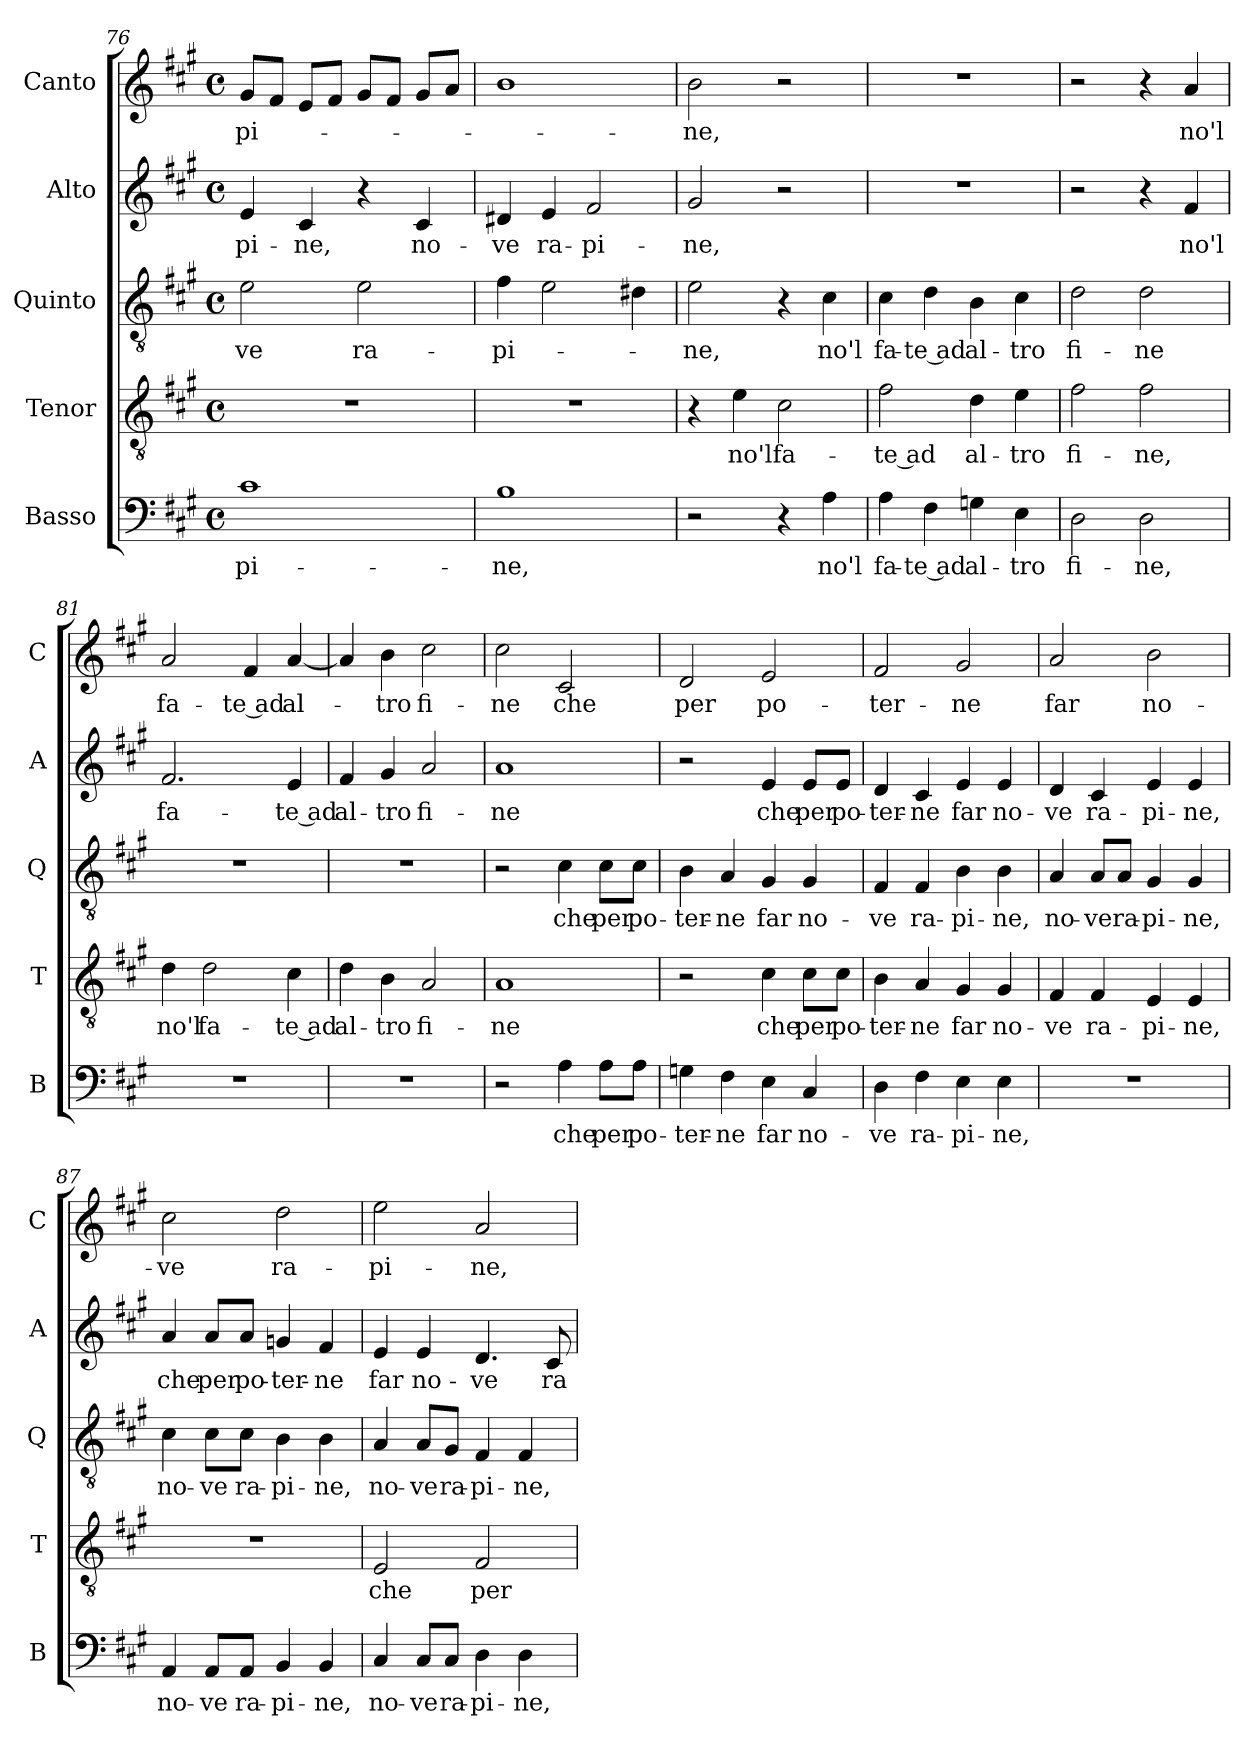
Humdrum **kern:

**kern	**text	**kern	**text	**kern	**text	**kern	**text	**kern	**text
*part5	*part5	*part4	*part4	*part3	*part3	*part2	*part2	*part1	*part1
*staff5	*staff5	*staff4	*staff4	*staff3	*staff3	*staff2	*staff2	*staff1	*staff1
*I"Basso	*	*I"Tenor	*	*I"Quinto	*	*I"Alto	*	*I"Canto	*
*I'B	*	*I'T	*	*I'Q	*	*I'A	*	*I'C	*
!!LO:LB:g=z
*clefF4	*	*clefGv2	*	*clefGv2	*	*clefG2	*	*clefG2	*
*k[f#c#g#]	*	*k[f#c#g#]	*	*k[f#c#g#]	*	*k[f#c#g#]	*	*k[f#c#g#]	*
*A:	*	*A:	*	*A:	*	*A:	*	*A:	*
*M4/4	*	*M4/4	*	*M4/4	*	*M4/4	*	*M4/4	*
*met(c)	*	*met(c)	*	*met(c)	*	*met(c)	*	*met(c)	*
=76	=76	=76	=76	=76	=76	=76	=76	=76	=76
!	!LO:LY:b	!	!	!	!LO:LY:b	!	!LO:LY:b	!	!LO:LY:b
1c#	-pi-	1r	.	2e\	-ve	4e/	-pi-	8g#/L	-pi-
.	.	.	.	.	.	.	.	8f#/J	.
!	!	!	!	!	!	!	!LO:LY:b	!	!
.	.	.	.	.	.	4c#/	-ne,	8e/L	.
.	.	.	.	.	.	.	.	8f#/J	.
!	!	!	!	!	!LO:LY:b	!	!	!	!
.	.	.	.	2e\	ra-	4r	.	8g#/L	.
.	.	.	.	.	.	.	.	8f#/J	.
!	!	!	!	!	!	!	!LO:LY:b	!	!
.	.	.	.	.	.	4c#/	no-	8g#/L	.
.	.	.	.	.	.	.	.	8a/J	.
=77	=77	=77	=77	=77	=77	=77	=77	=77	=77
!	!LO:LY:b	!	!	!	!LO:LY:b	!	!LO:LY:b	!	!
1B	-ne,	1r	.	4f#\	-pi-	4d#X/	-ve	1b	.
!	!	!	!	!	!	!	!LO:LY:b	!	!
.	.	.	.	2e\	.	4e/	ra-	.	.
!	!	!	!	!	!	!	!LO:LY:b	!	!
.	.	.	.	.	.	2f#/	-pi-	.	.
.	.	.	.	4d#X\	.	.	.	.	.
=78	=78	=78	=78	=78	=78	=78	=78	=78	=78
!	!	!	!	!	!LO:LY:b	!	!LO:LY:b	!	!LO:LY:b
2r	.	4r	.	2e\	-ne,	2g#/	-ne,	2b\	-ne,
!	!	!	!LO:LY:b	!	!	!	!	!	!
.	.	4e\	no'l	.	.	.	.	.	.
!	!	!	!LO:LY:b	!	!	!	!	!	!
4r	.	2c#\	fa-	4r	.	2r	.	2r	.
!	!LO:LY:b	!	!	!	!LO:LY:b	!	!	!	!
4A\	no'l	.	.	4c#\	no'l	.	.	.	.
=79	=79	=79	=79	=79	=79	=79	=79	=79	=79
!	!LO:LY:b	!	!LO:LY:b	!	!LO:LY:b	!	!	!	!
4A\	fa-	2f#\	-te ad	4c#\	fa-	1r	.	1r	.
!	!LO:LY:b	!	!	!	!LO:LY:b	!	!	!	!
4F#\	-te ad	.	.	4d\	-te ad	.	.	.	.
!	!LO:LY:b	!	!LO:LY:b	!	!LO:LY:b	!	!	!	!
4Gn\	al-	4d\	al-	4B\	al-	.	.	.	.
!	!LO:LY:b	!	!LO:LY:b	!	!LO:LY:b	!	!	!	!
4E\	-tro	4e\	-tro	4c#\	-tro	.	.	.	.
=80	=80	=80	=80	=80	=80	=80	=80	=80	=80
!	!LO:LY:b	!	!LO:LY:b	!	!LO:LY:b	!	!	!	!
2D\	fi-	2f#\	fi-	2d\	fi-	2r	.	2r	.
!	!LO:LY:b	!	!LO:LY:b	!	!LO:LY:b	!	!	!	!
2D\	-ne,	2f#\	-ne,	2d\	-ne	4r	.	4r	.
!	!	!	!	!	!	!	!LO:LY:b	!	!LO:LY:b
.	.	.	.	.	.	4f#/	no'l	4a/	no'l
=81	=81	=81	=81	=81	=81	=81	=81	=81	=81
!	!	!	!LO:LY:b	!	!	!	!LO:LY:b	!	!LO:LY:b
1r	.	4d\	no'l	1r	.	2.f#/	fa-	2a/	fa-
!	!	!	!LO:LY:b	!	!	!	!	!	!
.	.	2d\	fa-	.	.	.	.	.	.
!	!	!	!	!	!	!	!	!	!LO:LY:b
.	.	.	.	.	.	.	.	4f#/	-te ad
!	!	!	!LO:LY:b	!	!	!	!LO:LY:b	!	!LO:LY:b
.	.	4c#\	-te ad	.	.	4e/	-te ad	[4a/	al-
!!LO:PB:g=z
=82	=82	=82	=82	=82	=82	=82	=82	=82	=82
!	!	!	!LO:LY:b	!	!	!	!LO:LY:b	!	!
1r	.	4d\	al-	1r	.	4f#/	al-	4a/]	.
!	!	!	!LO:LY:b	!	!	!	!LO:LY:b	!	!LO:LY:b
.	.	4B\	-tro	.	.	4g#/	-tro	4b\	-tro
!	!	!	!LO:LY:b	!	!	!	!LO:LY:b	!	!LO:LY:b
.	.	2A/	fi-	.	.	2a/	fi-	2cc#\	fi-
=83	=83	=83	=83	=83	=83	=83	=83	=83	=83
!	!	!	!LO:LY:b	!	!	!	!LO:LY:b	!	!LO:LY:b
2r	.	1A	-ne	2r	.	1a	-ne	2cc#\	-ne
!	!LO:LY:b	!	!	!	!LO:LY:b	!	!	!	!LO:LY:b
4A\	che	.	.	4c#\	che	.	.	2c#/	che
!	!LO:LY:b	!	!	!	!LO:LY:b	!	!	!	!
8A\L	per	.	.	8c#\L	per	.	.	.	.
!	!LO:LY:b	!	!	!	!LO:LY:b	!	!	!	!
8A\J	po-	.	.	8c#\J	po-	.	.	.	.
=84	=84	=84	=84	=84	=84	=84	=84	=84	=84
!	!LO:LY:b	!	!	!	!LO:LY:b	!	!	!	!LO:LY:b
4Gn\	-ter-	2r	.	4B\	-ter-	2r	.	2d/	per
!	!LO:LY:b	!	!	!	!LO:LY:b	!	!	!	!
4F#\	-ne	.	.	4A/	-ne	.	.	.	.
!	!LO:LY:b	!	!LO:LY:b	!	!LO:LY:b	!	!LO:LY:b	!	!LO:LY:b
4E\	far	4c#\	che	4G#/	far	4e/	che	2e/	po-
!	!LO:LY:b	!	!LO:LY:b	!	!LO:LY:b	!	!LO:LY:b	!	!
4C#/	no-	8c#\L	per	4G#/	no-	8e/L	per	.	.
!	!	!	!LO:LY:b	!	!	!	!LO:LY:b	!	!
.	.	8c#\J	po-	.	.	8e/J	po-	.	.
=85	=85	=85	=85	=85	=85	=85	=85	=85	=85
!	!LO:LY:b	!	!LO:LY:b	!	!LO:LY:b	!	!LO:LY:b	!	!LO:LY:b
4D\	-ve	4B\	-ter-	4F#/	-ve	4d/	-ter-	2f#/	-ter-
!	!LO:LY:b	!	!LO:LY:b	!	!LO:LY:b	!	!LO:LY:b	!	!
4F#\	ra-	4A/	-ne	4F#/	ra-	4c#/	-ne	.	.
!	!LO:LY:b	!	!LO:LY:b	!	!LO:LY:b	!	!LO:LY:b	!	!LO:LY:b
4E\	-pi-	4G#/	far	4B\	-pi-	4e/	far	2g#/	-ne
!	!LO:LY:b	!	!LO:LY:b	!	!LO:LY:b	!	!LO:LY:b	!	!
4E\	-ne,	4G#/	no-	4B\	-ne,	4e/	no-	.	.
=86	=86	=86	=86	=86	=86	=86	=86	=86	=86
!	!	!	!LO:LY:b	!	!LO:LY:b	!	!LO:LY:b	!	!LO:LY:b
1r	.	4F#/	-ve	4A/	no-	4d/	-ve	2a/	far
!	!	!	!LO:LY:b	!	!LO:LY:b	!	!LO:LY:b	!	!
.	.	4F#/	ra-	8A/L	-ve	4c#/	ra-	.	.
!	!	!	!	!	!LO:LY:b	!	!	!	!
.	.	.	.	8A/J	ra-	.	.	.	.
!	!	!	!LO:LY:b	!	!LO:LY:b	!	!LO:LY:b	!	!LO:LY:b
.	.	4E/	-pi-	4G#/	-pi-	4e/	-pi-	2b\	no-
!	!	!	!LO:LY:b	!	!LO:LY:b	!	!LO:LY:b	!	!
.	.	4E/	-ne,	4G#/	-ne,	4e/	-ne,	.	.
!!LO:LB:g=z
=87	=87	=87	=87	=87	=87	=87	=87	=87	=87
!	!LO:LY:b	!	!	!	!LO:LY:b	!	!LO:LY:b	!	!LO:LY:b
4AA/	no-	1r	.	4c#\	no-	4a/	che	2cc#\	-ve
!	!LO:LY:b	!	!	!	!LO:LY:b	!	!LO:LY:b	!	!
8AA/L	-ve	.	.	8c#\L	-ve	8a/L	per	.	.
!	!LO:LY:b	!	!	!	!LO:LY:b	!	!LO:LY:b	!	!
8AA/J	ra-	.	.	8c#\J	ra-	8a/J	po-	.	.
!	!LO:LY:b	!	!	!	!LO:LY:b	!	!LO:LY:b	!	!LO:LY:b
4BB/	-pi-	.	.	4B\	-pi-	4gn/	-ter-	2dd\	ra-
!	!LO:LY:b	!	!	!	!LO:LY:b	!	!LO:LY:b	!	!
4BB/	-ne,	.	.	4B\	-ne,	4f#/	-ne	.	.
=88	=88	=88	=88	=88	=88	=88	=88	=88	=88
!	!LO:LY:b	!	!LO:LY:b	!	!LO:LY:b	!	!LO:LY:b	!	!LO:LY:b
4C#/	no-	2E/	che	4A/	no-	4e/	far	2ee\	-pi-
!	!LO:LY:b	!	!	!	!LO:LY:b	!	!LO:LY:b	!	!
8C#/L	-ve	.	.	8A/L	-ve	4e/	no-	.	.
!	!LO:LY:b	!	!	!	!LO:LY:b	!	!	!	!
8C#/J	ra-	.	.	8G#/J	ra-	.	.	.	.
!	!LO:LY:b	!	!LO:LY:b	!	!LO:LY:b	!	!LO:LY:b	!	!LO:LY:b
4D\	-pi-	2F#/	per	4F#/	-pi-	4.d/	-ve	2a/	-ne,
!	!LO:LY:b	!	!	!	!LO:LY:b	!	!	!	!
4D\	-ne,	.	.	4F#/	-ne,	.	.	.	.
!	!	!	!	!	!	!	!LO:LY:b	!	!
.	.	.	.	.	.	8c#/	ra-	.	.
=	=	=	=	=	=	=	=	=	=
*-	*-	*-	*-	*-	*-	*-	*-	*-	*-
